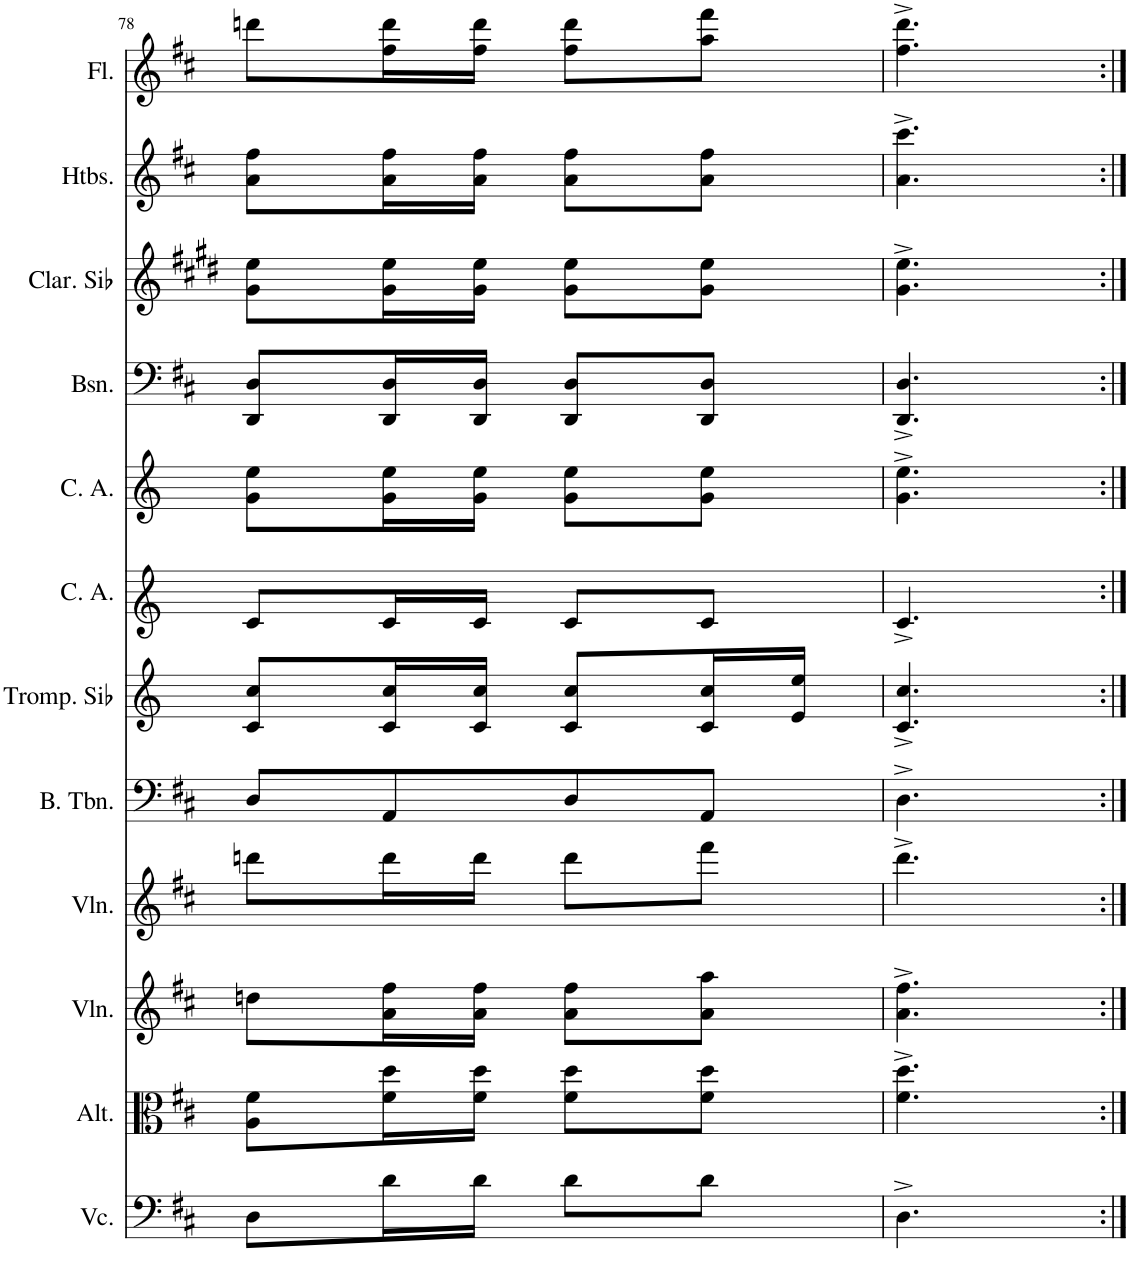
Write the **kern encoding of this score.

**kern	**kern	**kern	**kern	**kern	**kern	**kern	**kern	**kern	**kern	**kern	**kern
*part12	*part11	*part10	*part9	*part8	*part7	*part6	*part5	*part4	*part3	*part2	*part1
*staff12	*staff11	*staff10	*staff9	*staff8	*staff7	*staff6	*staff5	*staff4	*staff3	*staff2	*staff1
*I"Violoncelle	*I"Alto	*I"Violon	*I"Violon	*I"Trombone basse	*I"Trompette en Sib	*I"Cor anglais	*I"Cor anglais	*I"Basson	*I"Clarinette en Sib	*I"Hautbois	*I"Flûte
*I'Vc.	*I'Alt.	*I'Vln.	*I'Vln.	*	*I'Tromp. Sib	*I'C. A.	*I'C. A.	*I'Bsn.	*I'Clar. Sib	*I'Htbs.	*I'Fl.
!!LO:PB:g=z
*clefF4	*clefC3	*clefG2	*clefG2	*clefF4	*clefG2	*clefG1	*clefG2	*clefF4	*clefG2	*clefG2	*clefG2
*	*	*	*	*	*Trd6c10	*Trd6c10	*Trd6c10	*	*Trd1c2	*	*
*k[f#c#]	*k[f#c#]	*k[f#c#]	*k[f#c#]	*k[f#c#]	*k[]	*k[]	*k[]	*k[f#c#]	*k[f#c#g#d#]	*k[f#c#]	*k[f#c#]
*M2/4	*M2/4	*M2/4	*M2/4	*M2/4	*M2/4	*M2/4	*M2/4	*M2/4	*M2/4	*M2/4	*M2/4
=78	=78	=78	=78	=78	=78	=78	=78	=78	=78	=78	=78
8D\L	8A\ 8f#\L	8ddn\L	8dddn\L	8D/L	8c/ 8cc/L	8e/L	8g\ 8ee\L	8DD/ 8D/L	8g#\ 8ee\L	8a\ 8ff#\L	8dddn\L
16d\L	16f#\ 16dd\L	16a\ 16ff#\L	16ddd\L	8AA/	16c/ 16cc/L	16e/L	16g\ 16ee\L	16DD/ 16D/L	16g#\ 16ee\L	16a\ 16ff#\L	16ff#\ 16ddd\L
16d\JJ	16f#\ 16dd\JJ	16a\ 16ff#\JJ	16ddd\JJ	.	16c/ 16cc/JJ	16e/JJ	16g\ 16ee\JJ	16DD/ 16D/JJ	16g#\ 16ee\JJ	16a\ 16ff#\JJ	16ff#\ 16ddd\JJ
8d\L	8f#\ 8dd\L	8a\ 8ff#\L	8ddd\L	8D/	8c/ 8cc/L	8e/L	8g\ 8ee\L	8DD/ 8D/L	8g#\ 8ee\L	8a\ 8ff#\L	8ff#\ 8ddd\L
8d\J	8f#\ 8dd\J	8a\ 8aa\J	8fff#\J	8AA/J	16c/ 16cc/L	8e/J	8g\ 8ee\J	8DD/ 8D/J	8g#\ 8ee\J	8a\ 8ff#\J	8aa\ 8fff#\J
.	.	.	.	.	16e/ 16ee/JJ	.	.	.	.	.	.
=79	=79	=79	=79	=79	=79	=79	=79	=79	=79	=79	=79
4.D^\	4.f#\^ 4.dd\^	4.a\^ 4.ff#\^	4.ddd^\	4.D^\	4.c/^ 4.cc/^	4.e^/	4.g\^ 4.ee\^	4.DD/^ 4.D/^	4.g#\^ 4.ee\^	4.a\^ 4.ccc#\^	4.ff#\^ 4.ddd\^
=:|!	=:|!	=:|!	=:|!	=:|!	=:|!	=:|!	=:|!	=:|!	=:|!	=:|!	=:|!
*-	*-	*-	*-	*-	*-	*-	*-	*-	*-	*-	*-
